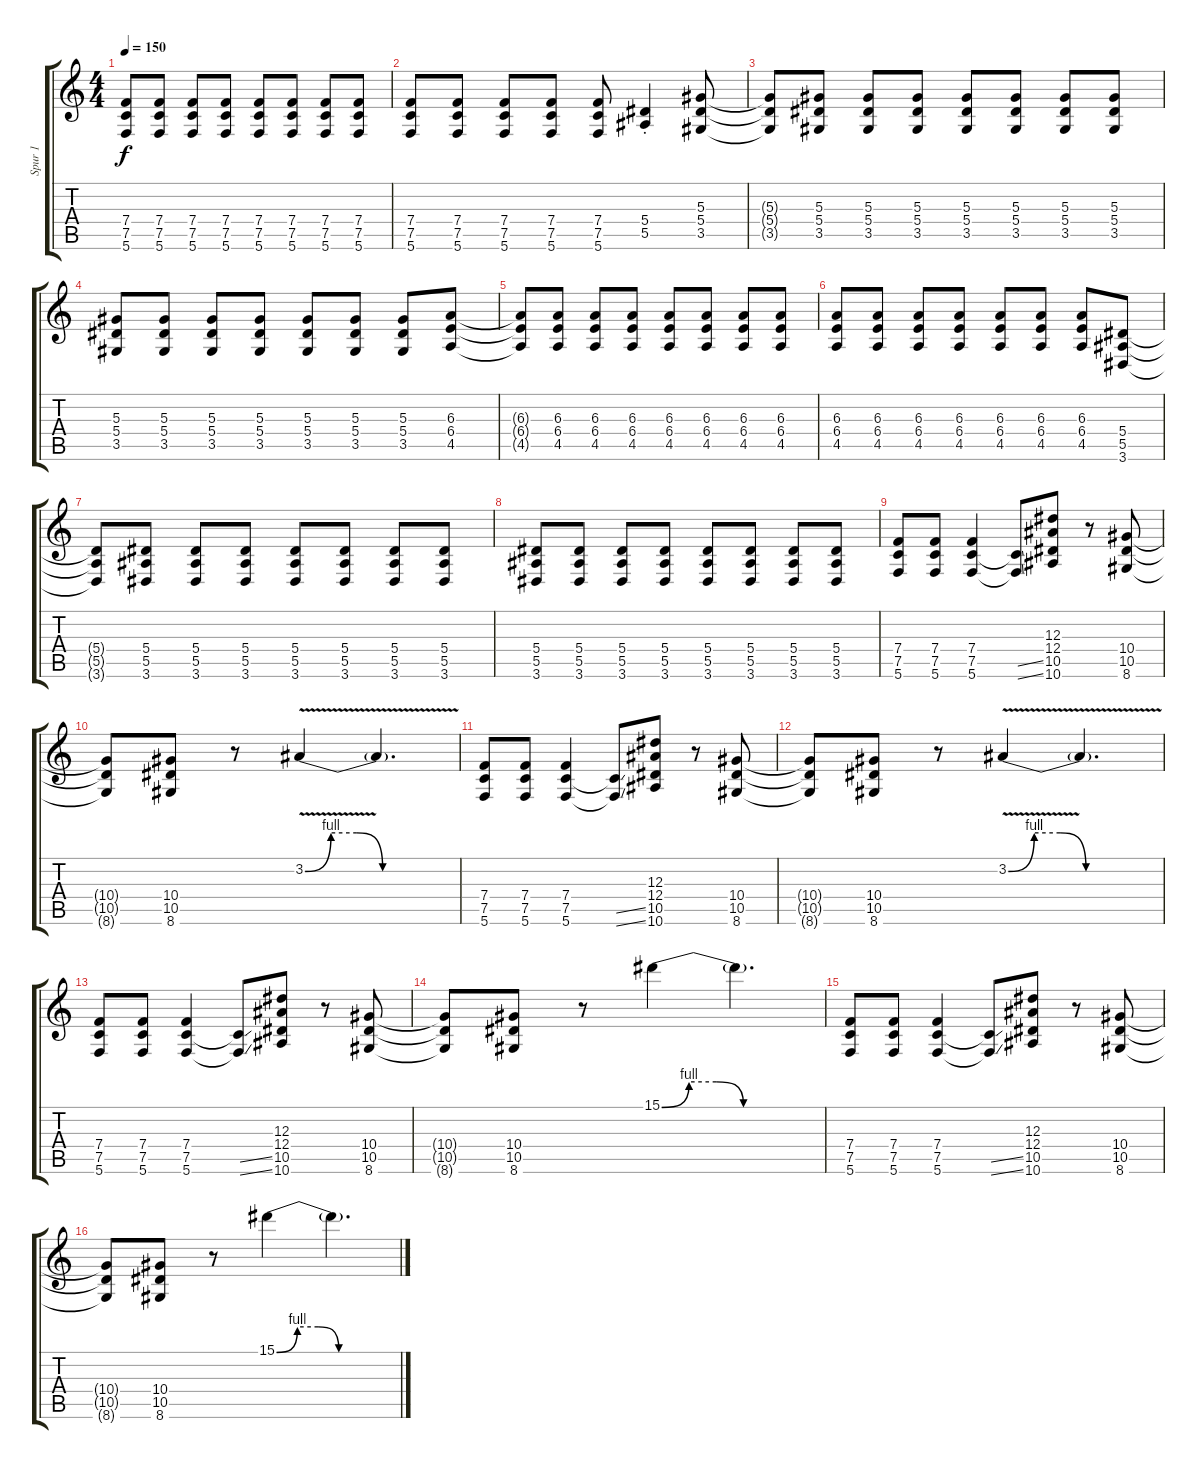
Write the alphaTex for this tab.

\track ("Spur 1" "Spur 1") {instrument distortionguitar}
\staff {score tabs}
\tuning (C4 G3 Eb3 Bb2 F2 C2) {hide}
\ts (4 4)
\tempo 150
\clef g2
\ks c
(7.4 7.5 5.6).8{dy f} (7.4 7.5 5.6).8 (7.4 7.5 5.6).8 (7.4 7.5 5.6).8 (7.4 7.5 5.6).8 (7.4 7.5 5.6).8 (7.4 7.5 5.6).8 (7.4 7.5 5.6).8 |
(7.4 7.5 5.6).8 (7.4 7.5 5.6).8 (7.4 7.5 5.6).8 (7.4 7.5 5.6).8 (7.4 7.5 5.6).8 (5.4{st} 5.5{st}).4 (5.3 5.4 3.5).8 |
(5.3{t} 5.4{t} 3.5{t}).8 (5.3 5.4 3.5).8 (5.3 5.4 3.5).8 (5.3 5.4 3.5).8 (5.3 5.4 3.5).8 (5.3 5.4 3.5).8 (5.3 5.4 3.5).8 (5.3 5.4 3.5).8 |
(5.3 5.4 3.5).8 (5.3 5.4 3.5).8 (5.3 5.4 3.5).8 (5.3 5.4 3.5).8 (5.3 5.4 3.5).8 (5.3 5.4 3.5).8 (5.3 5.4 3.5).8 (6.3 6.4 4.5).8 |
(6.3{t} 6.4{t} 4.5{t}).8 (6.3 6.4 4.5).8 (6.3 6.4 4.5).8 (6.3 6.4 4.5).8 (6.3 6.4 4.5).8 (6.3 6.4 4.5).8 (6.3 6.4 4.5).8 (6.3 6.4 4.5).8 |
(6.3 6.4 4.5).8 (6.3 6.4 4.5).8 (6.3 6.4 4.5).8 (6.3 6.4 4.5).8 (6.3 6.4 4.5).8 (6.3 6.4 4.5).8 (6.3 6.4 4.5).8 (5.4 5.5 3.6).8 |
(5.4{t} 5.5{t} 3.6{t}).8 (5.4 5.5 3.6).8 (5.4 5.5 3.6).8 (5.4 5.5 3.6).8 (5.4 5.5 3.6).8 (5.4 5.5 3.6).8 (5.4 5.5 3.6).8 (5.4 5.5 3.6).8 |
(5.4 5.5 3.6).8 (5.4 5.5 3.6).8 (5.4 5.5 3.6).8 (5.4 5.5 3.6).8 (5.4 5.5 3.6).8 (5.4 5.5 3.6).8 (5.4 5.5 3.6).8 (5.4 5.5 3.6).8 |
(7.4 7.5 5.6).8 (7.4 7.5 5.6).8 (7.4 7.5 5.6).4 (7.5{ss t} 5.6{ss t}).8 (12.3 12.4 10.5 10.6).8 r.8 (10.4 10.5 8.6).8 |
(10.4{t} 10.5{t} 8.6{t}).8 (10.4 10.5 8.6).8 r.8 3.2{be (custom 0 0 10 4 20 4 30 0 60 0) v}.4 3.2{t}.4{d} |
(7.4 7.5 5.6).8 (7.4 7.5 5.6).8 (7.4 7.5 5.6).4 (7.5{ss t} 5.6{ss t}).8 (12.3 12.4 10.5 10.6).8 r.8 (10.4 10.5 8.6).8 |
(10.4{t} 10.5{t} 8.6{t}).8 (10.4 10.5 8.6).8 r.8 3.2{be (custom 0 0 10 4 20 4 30 0 60 0) v}.4 3.2{t}.4{d} |
(7.4 7.5 5.6).8 (7.4 7.5 5.6).8 (7.4 7.5 5.6).4 (7.5{ss t} 5.6{ss t}).8 (12.3 12.4 10.5 10.6).8 r.8 (10.4 10.5 8.6).8 |
(10.4{t} 10.5{t} 8.6{t}).8 (10.4 10.5 8.6).8 r.8 15.1{be (custom 0 0 10 4 20 4 30 0 60 0)}.4 15.1{t}.4{d} |
(7.4 7.5 5.6).8 (7.4 7.5 5.6).8 (7.4 7.5 5.6).4 (7.5{ss t} 5.6{ss t}).8 (12.3 12.4 10.5 10.6).8 r.8 (10.4 10.5 8.6).8 |
(10.4{t} 10.5{t} 8.6{t}).8 (10.4 10.5 8.6).8 r.8 15.1{be (custom 0 0 10 4 20 4 30 0 60 0)}.4 15.1{t}.4{d}
